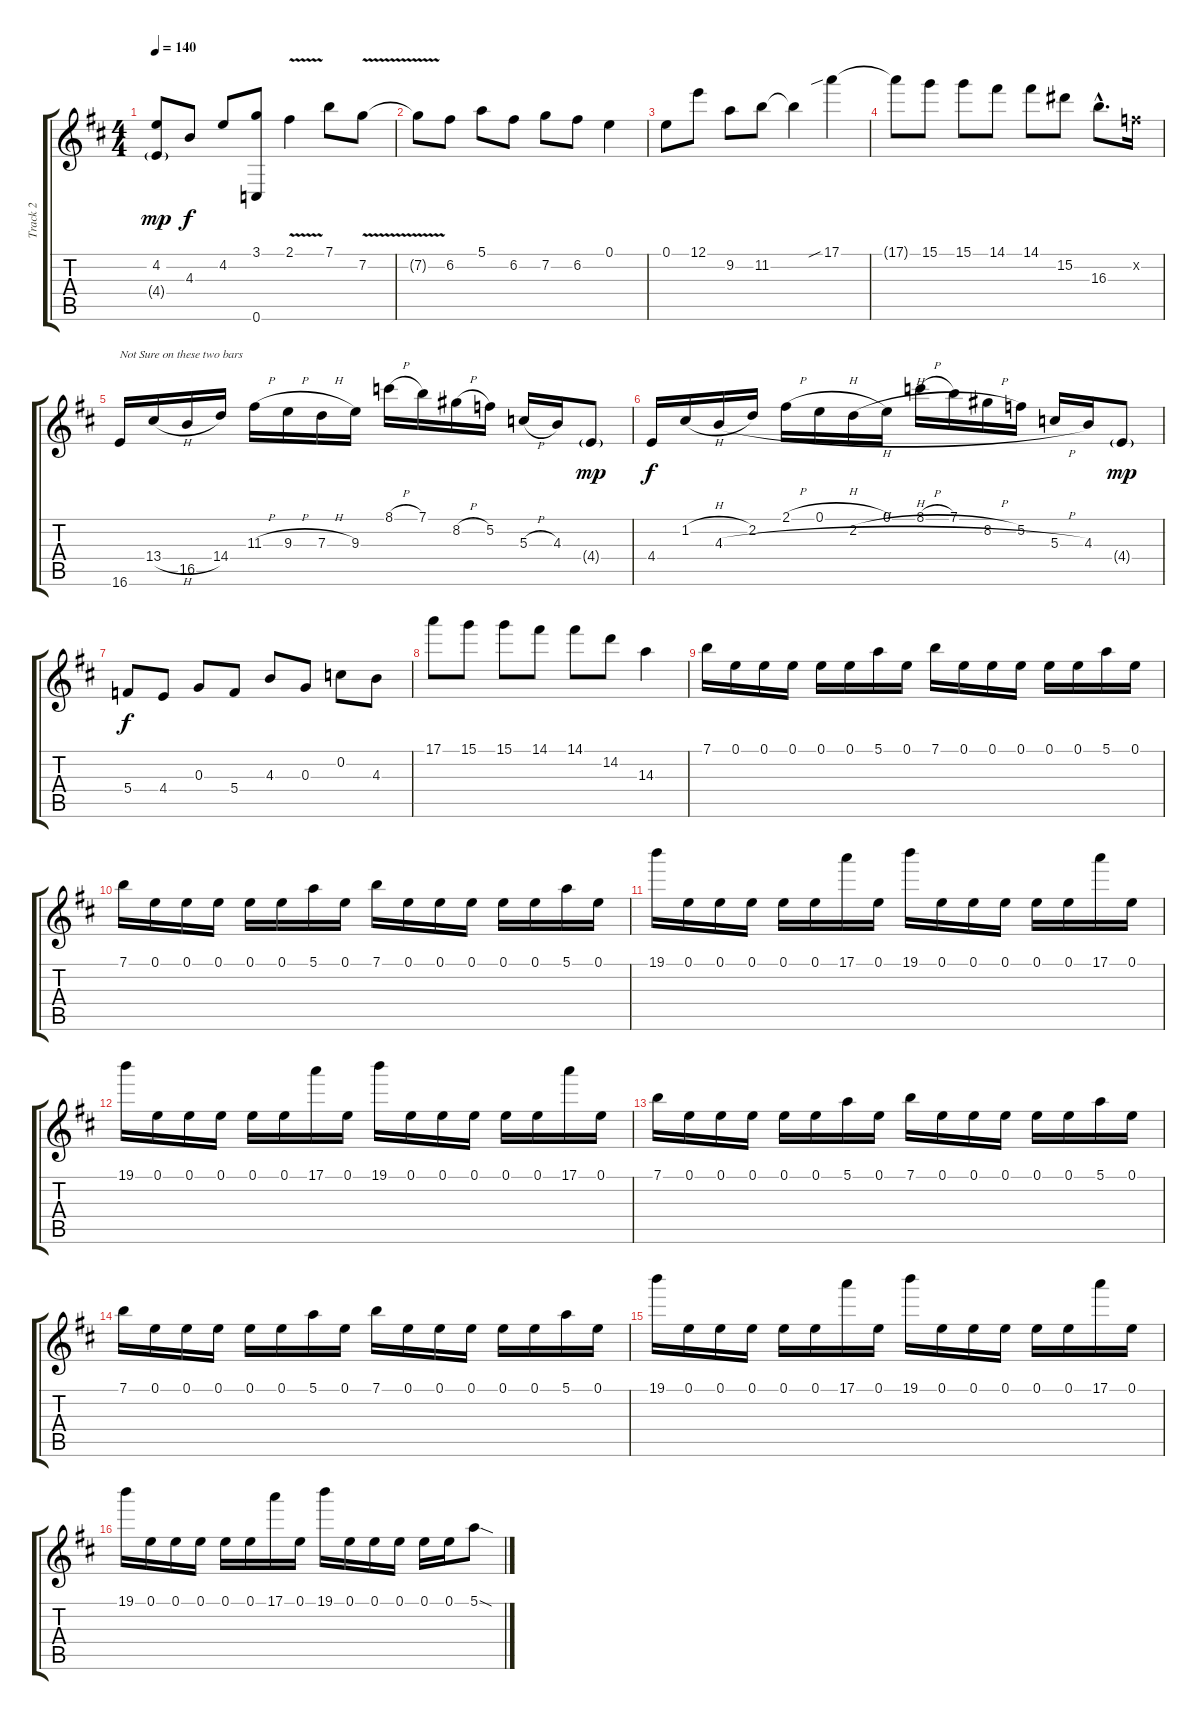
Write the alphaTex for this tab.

\track ("Track 2" "Track 2") {instrument distortionguitar}
\staff {score tabs}
\tuning (E4 C4 G3 C3 G2 C2) {hide}
\ts (4 4)
\tempo 140
\clef g2
\ks d
(4.2 4.4{g}).8{dy mp instrument distortionguitar} 4.3.8{dy f} 4.2.8 (3.1 0.6).8 2.1{v}.4 7.1.8 7.2{v}.8 |
7.2{t}.8 6.2.8 5.1.8 6.2.8 7.2.8 6.2.8 0.1.4 |
0.1.8 12.1.8 9.2.8 11.2.8 11.2{t}.4 17.1{sib}.4 |
17.1{t}.8 15.1.8 15.1.8 14.1.8 14.1.8 15.2.8 16.3{hac}.8{d} 5.2{x}.16 |
16.6.16{txt "Not Sure on these two bars"} 13.4{h}.16 16.5.16 14.4.16 11.3{h}.16 9.3{h}.16 7.3{h}.16 9.3.16 8.1{h}.16 7.1.16 8.2{h}.16 5.2.16 5.3{h}.16 4.3.16 4.4{g}.8{dy mp} |
4.4.16{dy f} 1.2{h}.16 4.3{h}.16 2.2.16 2.1{h}.16 0.1{h}.16 2.2{h}.16 0.1.16 8.1{h}.16 7.1.16 8.2{h}.16 5.2.16 5.3{h}.16 4.3.16 4.4{g}.8{dy mp} |
5.4.8{dy f} 4.4.8 0.3.8 5.4.8 4.3.8 0.3.8 0.2.8 4.3.8 |
17.1.8 15.1.8 15.1.8 14.1.8 14.1.8 14.2.8 14.3.4 |
7.1.16{instrument overdrivenguitar} 0.1.16 0.1.16 0.1.16 0.1.16 0.1.16 5.1.16 0.1.16 7.1.16 0.1.16 0.1.16 0.1.16 0.1.16 0.1.16 5.1.16 0.1.16 |
7.1.16 0.1.16 0.1.16 0.1.16 0.1.16 0.1.16 5.1.16 0.1.16 7.1.16 0.1.16 0.1.16 0.1.16 0.1.16 0.1.16 5.1.16 0.1.16 |
19.1.16 0.1.16 0.1.16 0.1.16 0.1.16 0.1.16 17.1.16 0.1.16 19.1.16 0.1.16 0.1.16 0.1.16 0.1.16 0.1.16 17.1.16 0.1.16 |
19.1.16 0.1.16 0.1.16 0.1.16 0.1.16 0.1.16 17.1.16 0.1.16 19.1.16 0.1.16 0.1.16 0.1.16 0.1.16 0.1.16 17.1.16 0.1.16 |
7.1.16 0.1.16 0.1.16 0.1.16 0.1.16 0.1.16 5.1.16 0.1.16 7.1.16 0.1.16 0.1.16 0.1.16 0.1.16 0.1.16 5.1.16 0.1.16 |
7.1.16 0.1.16 0.1.16 0.1.16 0.1.16 0.1.16 5.1.16 0.1.16 7.1.16 0.1.16 0.1.16 0.1.16 0.1.16 0.1.16 5.1.16 0.1.16 |
19.1.16 0.1.16 0.1.16 0.1.16 0.1.16 0.1.16 17.1.16 0.1.16 19.1.16 0.1.16 0.1.16 0.1.16 0.1.16 0.1.16 17.1.16 0.1.16 |
19.1.16 0.1.16 0.1.16 0.1.16 0.1.16 0.1.16 17.1.16 0.1.16 19.1.16 0.1.16 0.1.16 0.1.16 0.1.16 0.1.16 5.1{sod}.8
